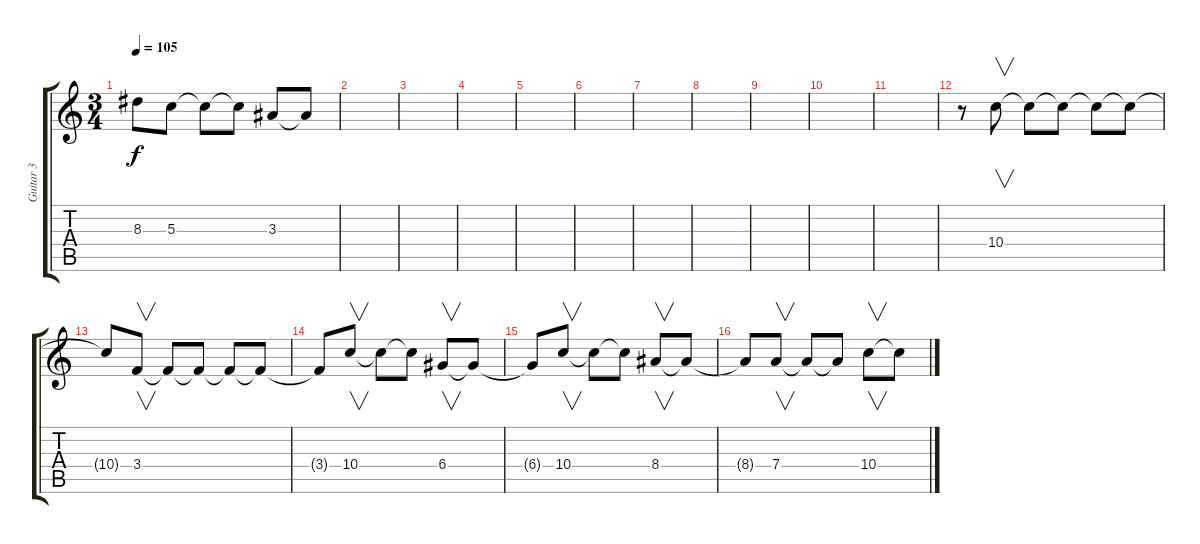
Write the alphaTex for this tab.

\track ("Guitar 3" "Guitar 3") {instrument distortionguitar}
\staff {score tabs}
\tuning (E4 B3 G3 D3 A2 E2) {hide}
\ts (3 4)
\tempo 105
\clef g2
\ks c
8.3{t}.8{dy f} 5.3.8 5.3{t}.8 5.3{t}.8 3.3.8 3.3{t}.8 |
|
|
|
|
|
|
|
|
|
|
r.8 10.4.8{v} 10.4{t}.8 10.4{t}.8 10.4{t}.8 10.4{t}.8 |
10.4{t}.8 3.4.8{v} 3.4{t}.8 3.4{t}.8 3.4{t}.8 3.4{t}.8 |
3.4{t}.8 10.4.8{v} 10.4{t}.8 10.4{t}.8 6.4.8{v} 6.4{t}.8 |
6.4{t}.8 10.4.8{v} 10.4{t}.8 10.4{t}.8 8.4.8{v} 8.4{t}.8 |
8.4{t}.8 7.4.8{v} 7.4{t}.8 7.4{t}.8 10.4.8{v} 10.4{t}.8
